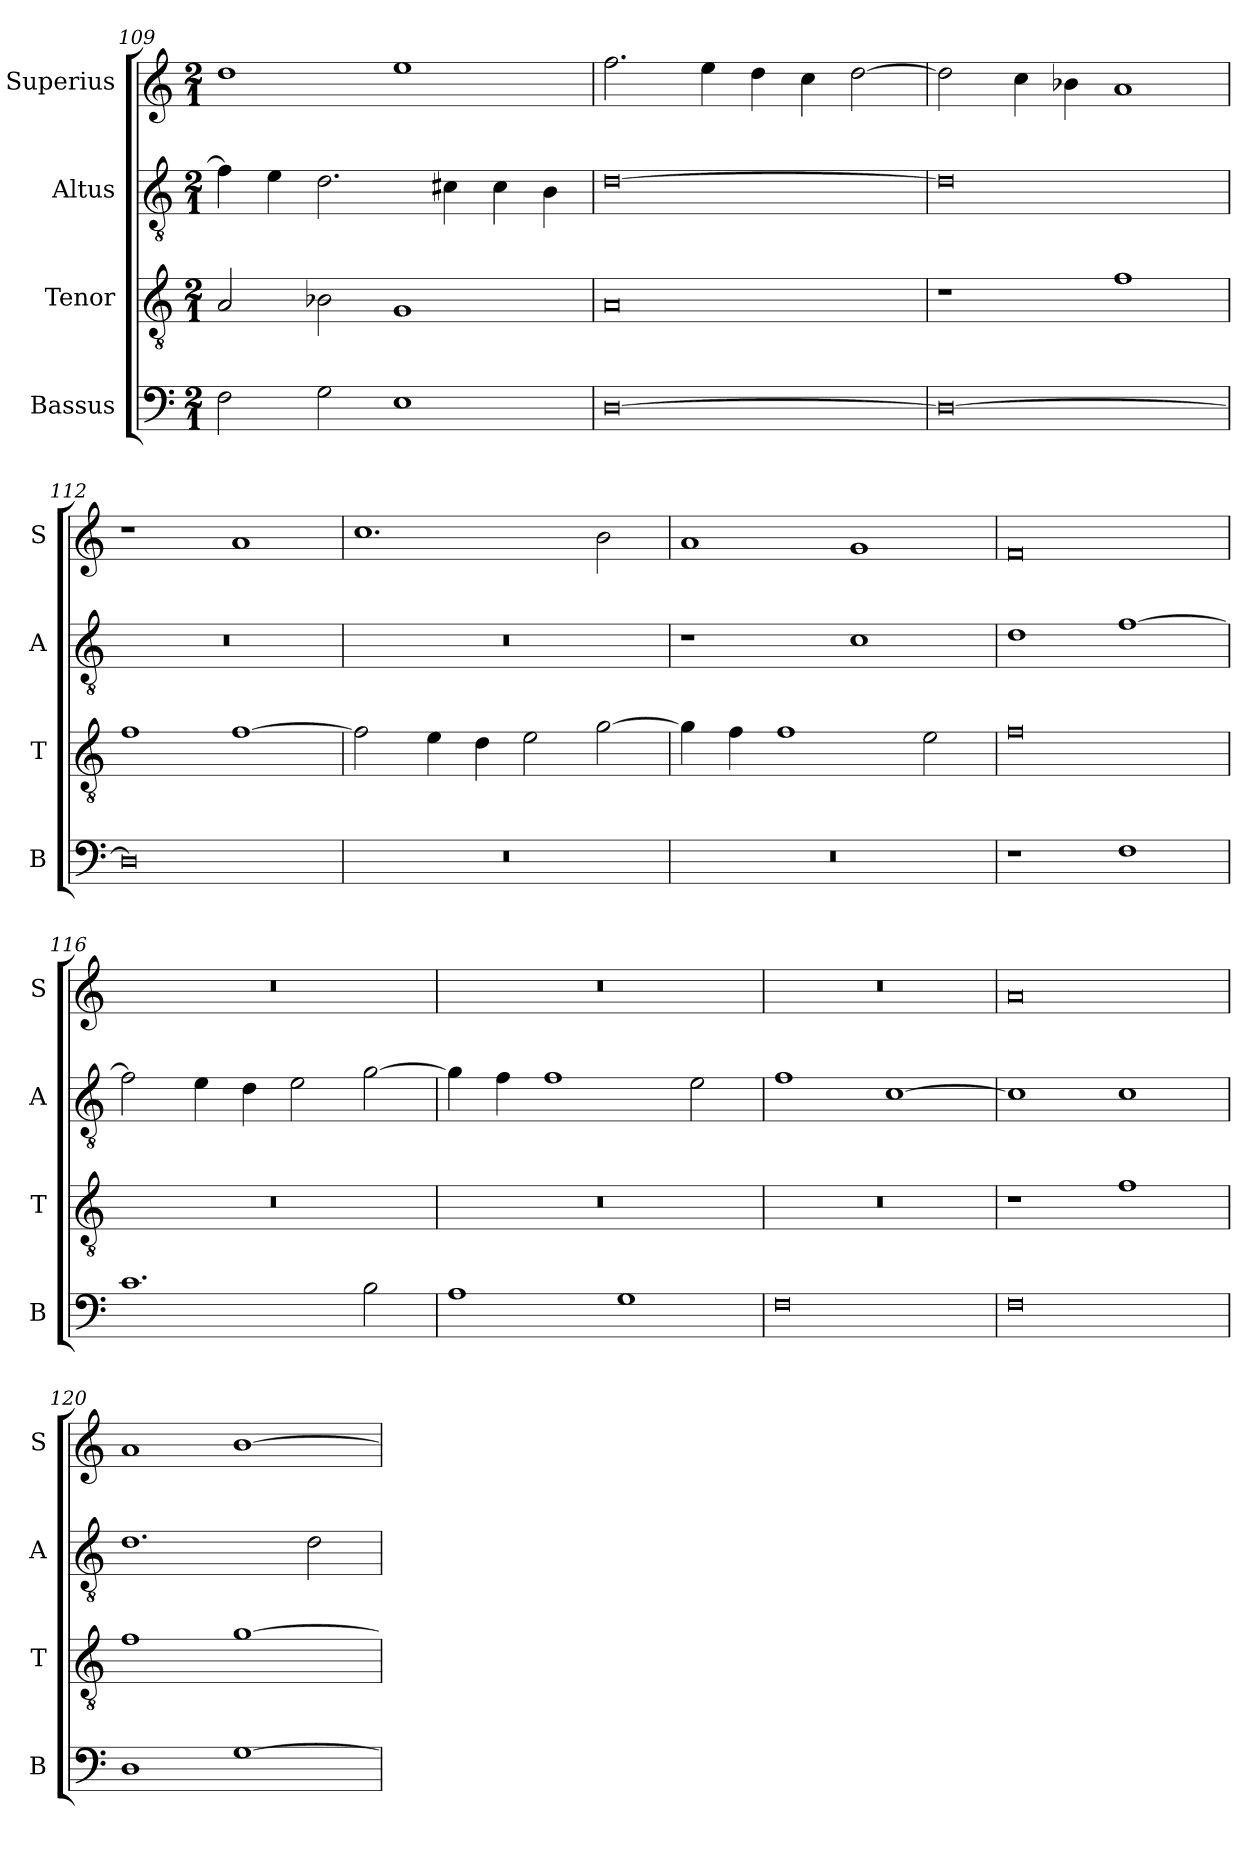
**kern	**kern	**kern	**kern
*part4	*part3	*part2	*part1
*staff4	*staff3	*staff2	*staff1
*I"Bassus	*I"Tenor	*I"Altus	*I"Superius
*I'B	*I'T	*I'A	*I'S
*clefF4	*clefGv2	*clefGv2	*clefG2
*k[]	*k[]	*k[]	*k[]
*M2/1	*M2/1	*M2/1	*M2/1
=109	=109	=109	=109
2F\	2A/	4f\]	1dd
.	.	4e\	.
2G\	2B-X\	2.d\	.
1E	1G	.	1ee
.	.	4c#X\	.
.	.	4c#\	.
.	.	4B\	.
=110	=110	=110	=110
[0D	0A	[0d	2.ff\
.	.	.	4ee\
.	.	.	4dd\
.	.	.	4cc\
.	.	.	[2dd\
=111	=111	=111	=111
0D_	1r	0d]	2dd\]
.	.	.	4cc\
.	.	.	4b-X\
.	1f	.	1a
=112	=112	=112	=112
0D]	1f	0r	1r
.	[1f	.	1a
=113	=113	=113	=113
0r	2f\]	0r	1.cc
.	4e\	.	.
.	4d\	.	.
.	2e\	.	.
.	[2g\	.	2b\
=114	=114	=114	=114
0r	4g\]	1r	1a
.	4f\	.	.
.	1f	.	.
.	.	1c	1g
.	2e\	.	.
=115	=115	=115	=115
1r	0f	1d	0f
1F	.	[1f	.
=116	=116	=116	=116
1.c	0r	2f\]	0r
.	.	4e\	.
.	.	4d\	.
.	.	2e\	.
2B\	.	[2g\	.
=117	=117	=117	=117
1A	0r	4g\]	0r
.	.	4f\	.
.	.	1f	.
1G	.	.	.
.	.	2e\	.
=118	=118	=118	=118
0F	0r	1f	0r
.	.	[1c	.
=119	=119	=119	=119
0F	1r	1c]	0a
.	1f	1c	.
=120	=120	=120	=120
1D	1f	1.d	1a
[1G	[1g	.	[1b
.	.	2d\	.
=	=	=	=
*-	*-	*-	*-
